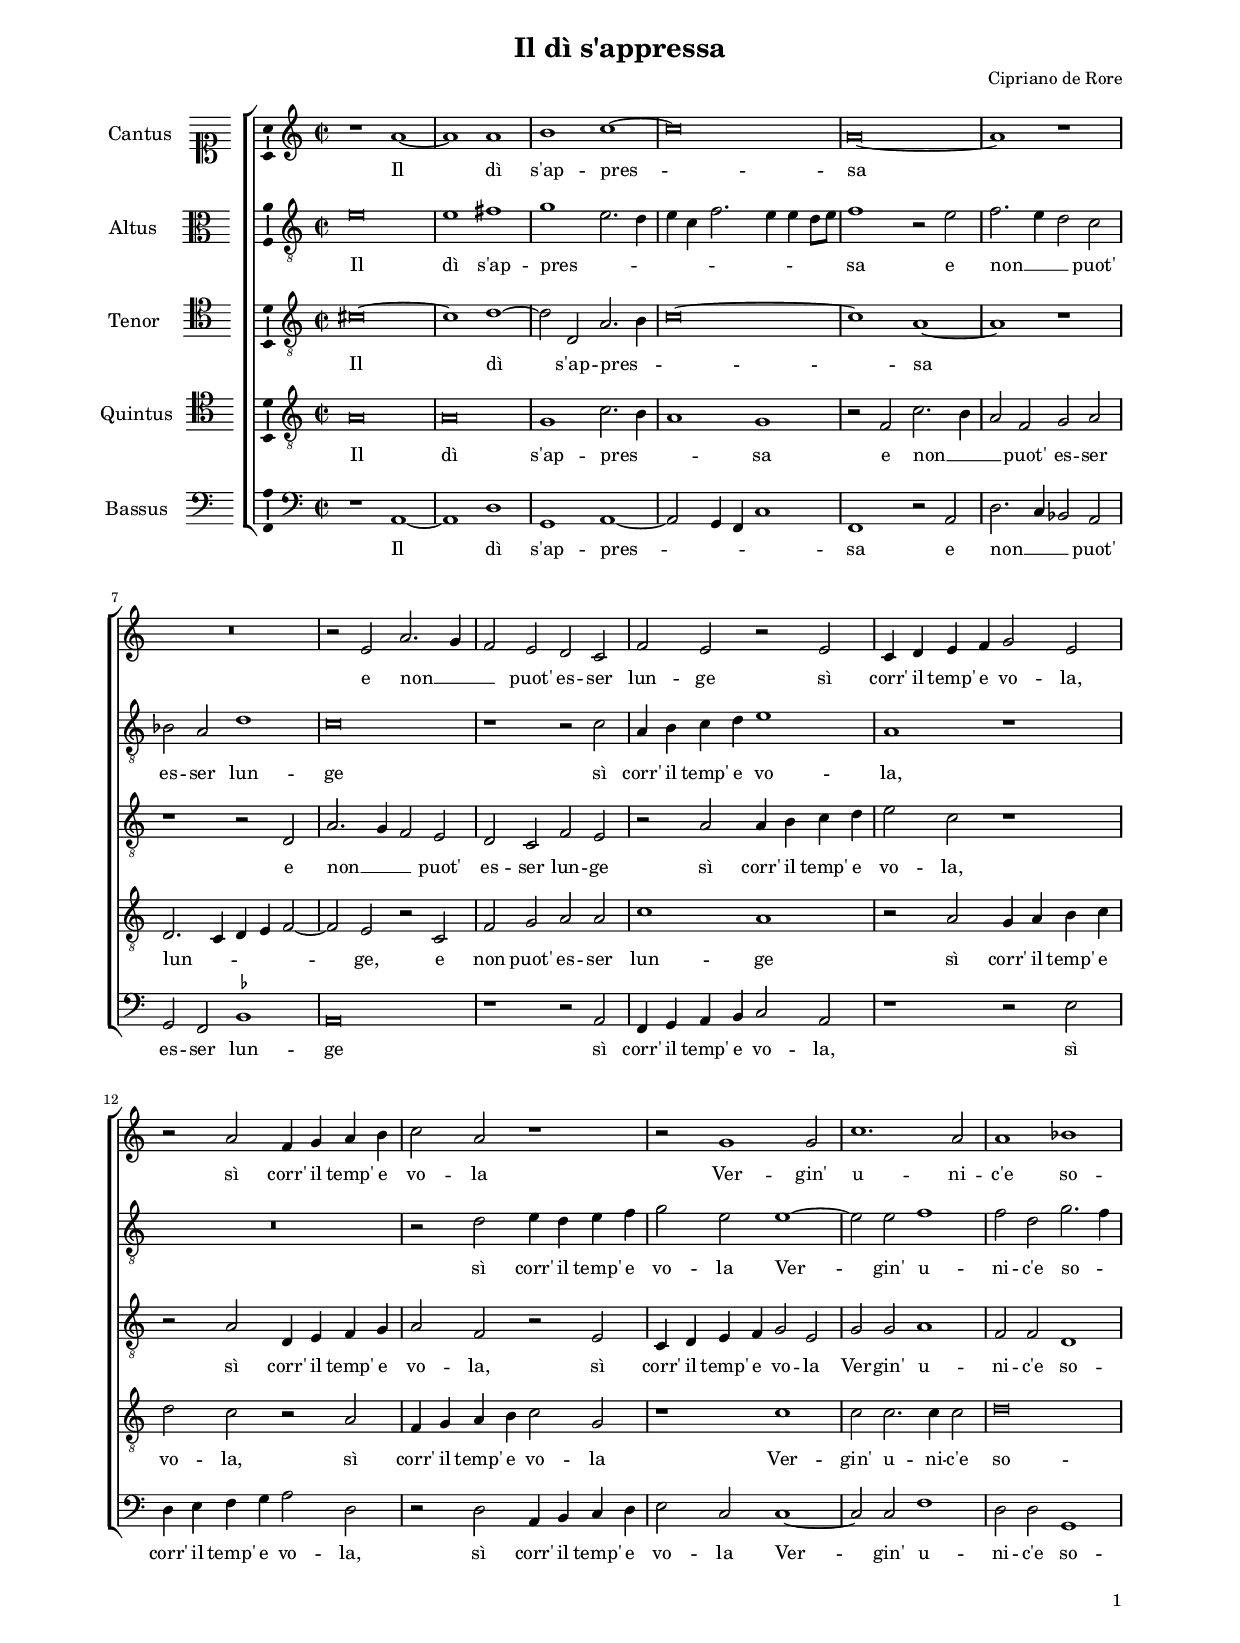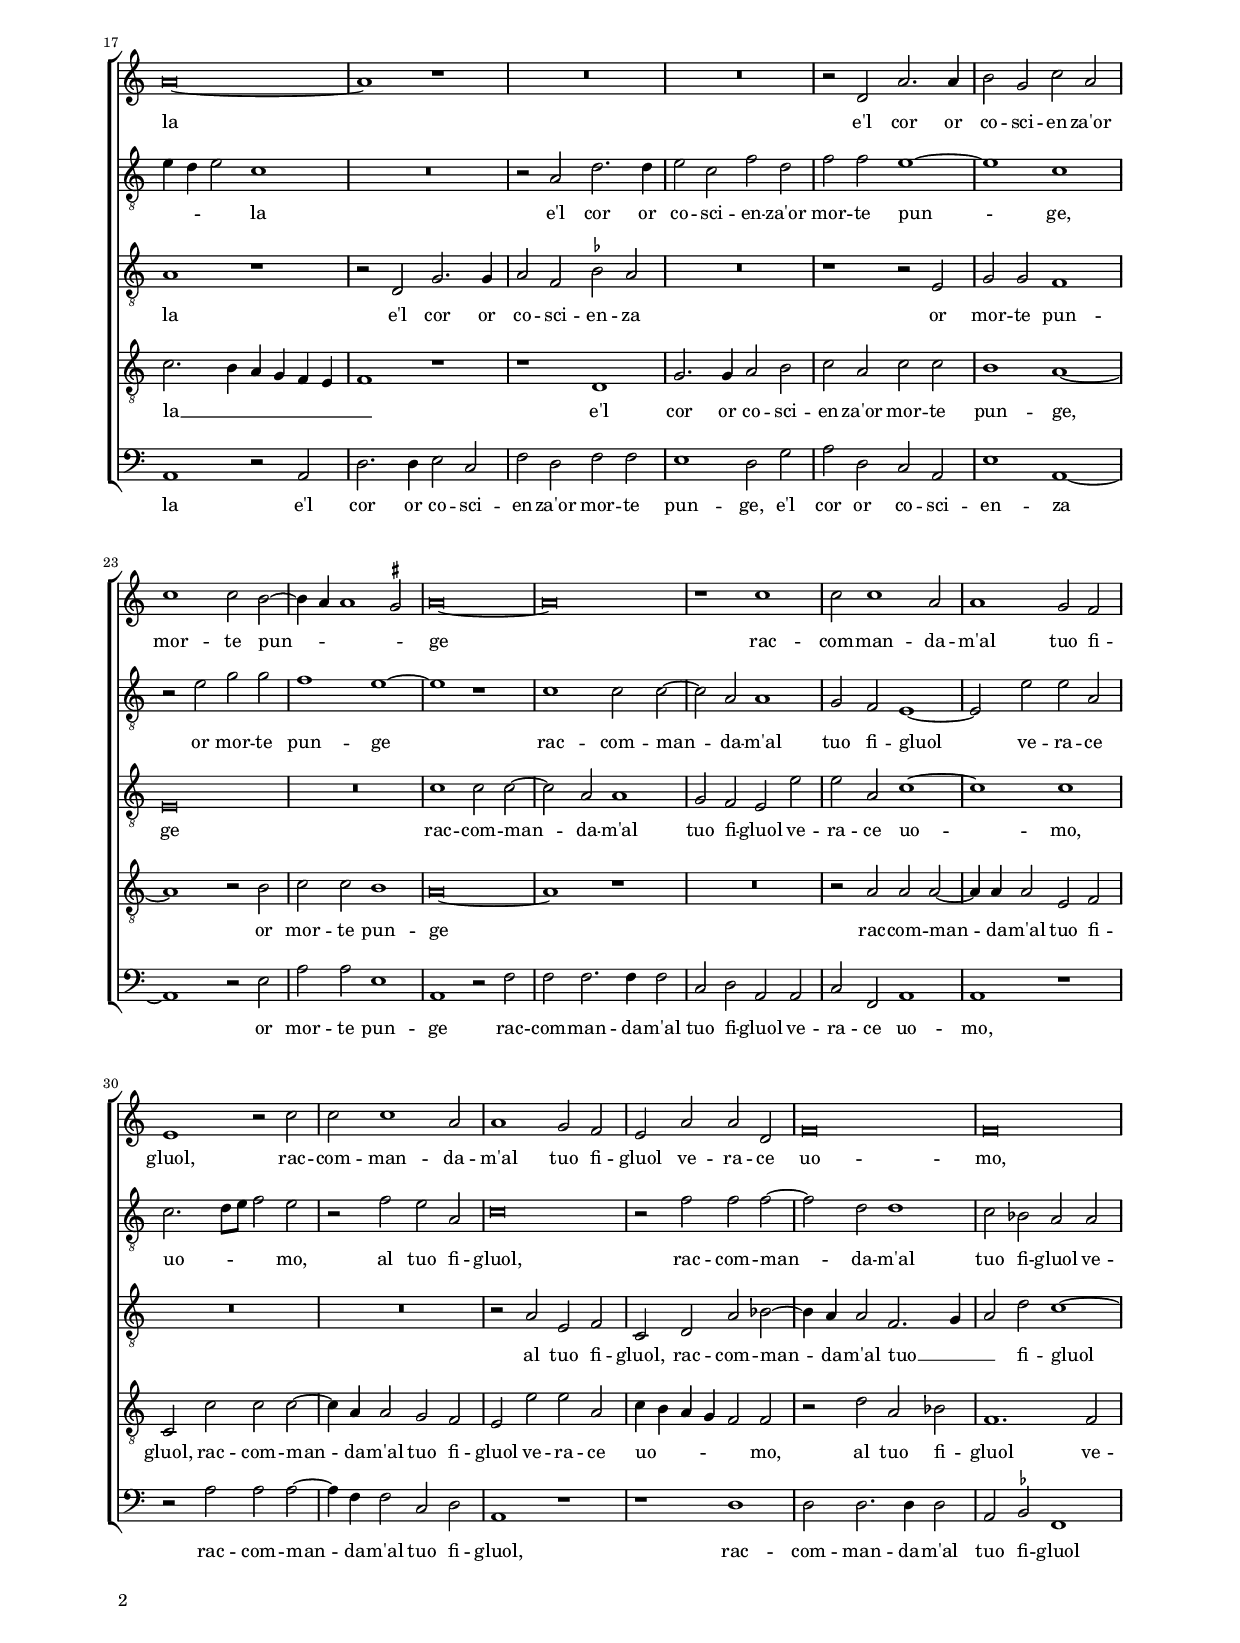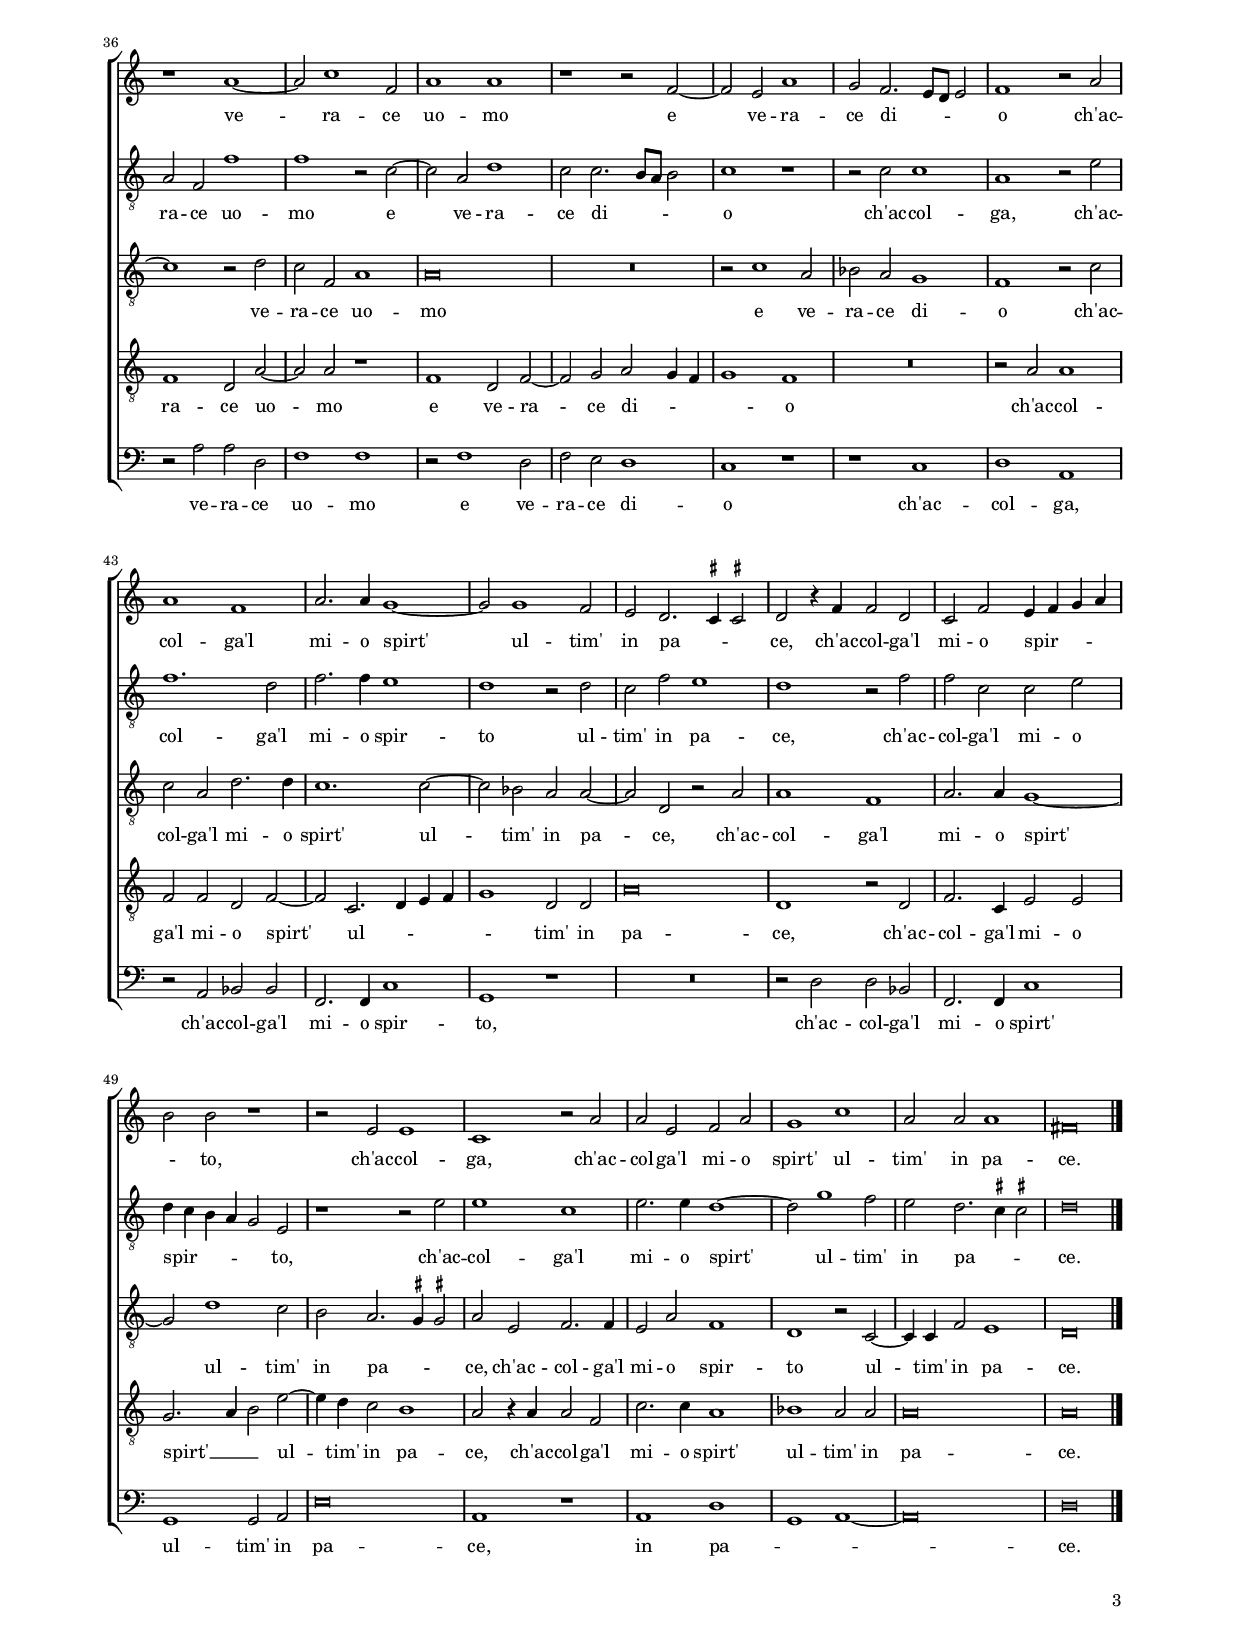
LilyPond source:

\header
{
  title="Il dì s'appressa"
  composer="Cipriano de Rore"
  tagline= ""
}

\version "2.24.1"
\include "deutsch.ly"
#(set-global-staff-size 15)
% #(set-default-paper-size "letter")
#(ly:set-option 'point-and-click #f)

	
\paper
	{
	top-margin = 1.8 \cm
	bottom-margin = 1.2 \cm
	left-margin = 2 \cm
	right-margin = 2 \cm
	ragged-bottom = ##f
	ragged-last-bottom = ##t
	print-page-number = ##f
	system-system-spacing = #'((basic-distance . 16) (minimum-distance . 14) (padding . 5) (strechability . 150))
	oddFooterMarkup=\markup   \fill-line { "" \fromproperty #'page:page-number-string }
	evenFooterMarkup=\markup  \fill-line { \fromproperty #'page:page-number-string "" }
	last-bottom-spacing = #'((basic-distance . 12) (minimum-distance . 7) (padding . 4))
	systems-per-page = 3
%	min-systems-per-page = 3
	markup-system-spacing.basic-distance = #12
	}

	
global = {
	\key c \major
	\time 2/2 \set Score.measureLength = #(ly:make-moment 2/1)
	\skip 1*2*55 \bar "|."
	}

	ficta = { \once \set suggestAccidentals = ##t }
	
	forget = #(define-music-function (music) (ly:music?) #{
		\accidentalStyle forget
		$music
		\accidentalStyle default
		#})
	
	m = \melisma
	me = \melismaEnd



incipitcantus = \markup { \score {
	{
	\set Staff.instrumentName = \markup { \fontsize #1 "Cantus" }
	\key c \major
	\clef soprano
	s4 \bar ""
	}
	\layout  {
	raggedright = ##t
	indent = 1.6 \cm
	line-width = 2.4\cm
	\context { \Staff \remove Time_signature_engraver }
	\override Staff.Clef.Y-extent = #'(0 . 0)
	}} \hspace #1 }
	
      
incipitaltus = \markup { \score {
	{
	\set Staff.instrumentName = \markup { \fontsize #1 "Altus" }
	\key c \major
	\clef alto
	s4 \bar ""
	}
	\layout  {
	raggedright = ##t
	indent = 1.6 \cm
	line-width = 2.4\cm
	\context { \Staff \remove Time_signature_engraver }
	\override Staff.Clef.Y-extent = #'(0 . 0)
	}} \hspace #1 }


incipittenor = \markup { \score {
	{
	\set Staff.instrumentName = \markup { \fontsize #1 "Tenor" }
	\key c \major
	\clef tenor
	s4 \bar ""
	}
	\layout  {
	raggedright = ##t
	indent = 1.6 \cm
	line-width = 2.4\cm
	\context { \Staff \remove Time_signature_engraver }
	\override Staff.Clef.Y-extent = #'(0 . 0)
	}} \hspace #1 }
      
      
incipitquintus = \markup { \score {
	{
	\set Staff.instrumentName = \markup { \fontsize #1 "Quintus" }
	\key c \major
	\clef tenor
	s4 \bar ""
	}
	\layout  {
	raggedright = ##t
	indent = 1.6 \cm
	line-width = 2.4\cm
	\context { \Staff \remove Time_signature_engraver }
	\override Staff.Clef.Y-extent = #'(0 . 0)
	}} \hspace #1 }
      
      
incipitbassus = \markup { \score {
	{
	\set Staff.instrumentName = \markup { \fontsize #1 "Bassus" }
	\key c \major
	\clef bass
	s4 \bar ""
	}
	\layout  {
	raggedright = ##t
	indent = 1.6 \cm
	line-width = 2.4\cm
	\context { \Staff \remove Time_signature_engraver }
	\override Staff.Clef.Y-extent = #'(0 . 0)
	}} \hspace #1 }


cantus =  \relative c''
	{
	r1 a~
	a1 a
	h1 c~
	c\breve
%5
	a\breve~ |
	a1 r
	R\breve
	r2 e a2. \m g4
	f2 \me e d c
%10
	f2 e r e |
	c4 d e f g2 e
	r2 a f4 g a h
	c2 a r1
	r2 g1 g2
%15
	c1. a2 |
	a1 b
	a\breve~
	a1 r
	R\breve
%20
	R\breve |
	r2 d, a'2. a4
	h2 g c a
	c1 c2 h~
	h4 \m a a1 \ficta gis2 \me
%25
	a\breve~ |
	a\breve
	r1 c
	c2 c1 a2
	a1 g2 f
%30
	e1 r2 c' |
	c2 c1 a2
	a1 g2 f
	e2 a a d,
	f\breve
%35
	f\breve |
	r1 a~
	a2 c1 f,2
	a1 a
	r1 r2 f~
%40
	f2 e a1 |
	g2 f2. \m e8 d e2 \me
	f1 r2 a
	a1 f
	a2. a4 g1~
%45
	g2 g1 f2 |
	e2 d2. \m \ficta cis4 \ficta cis!2 \me
	d2 r4 f f2 d
	c2 f e4 \m f g a
	h2 \me h r1
%50
	r2 e, e1 |
	c1 r2 a'
	a2 e f a
	g1 c
	a2 a a1
%55
	fis\breve |
	}


altus =  \relative c'
	{
	e\breve
	e1 fis
	g1 \m e2. d4
	e4 c f2. e4 e d8 e \me
%5
	f1 r2 e |
	f2. \m e4 d2 \me c
	b2 a d1
	c\breve
	r1 r2 c
%10
	a4 h c d e1 |
	a,1 r
	R\breve
	r2 d e4 d e f
	g2 e e1~
%15
	e2 e f1 |
	f2 d g2. \m f4
	e4 d e2 \me c1
	R\breve
	r2 a d2. d4
%20
	e2 c f d |
	f2 f e1~
	e1 c
	r2 e g g
	f1 e~
%25
	e1 r |
	c1 c2 c~
	c2 a a1
	g2 f e1~
	e2 e' e a,
%30
	c2. \m d8 e f2 \me e |
	r2 f e a,
	c\breve
	r2 f f f~
	f2 d d1
%35
	c2 b a a |
	a2 f f'1
	f1 r2 c~
	c2 a d1
	c2 c2. \m h8 a h2 \me
%40
	c1 r |
	r2 c c1
	a1 r2 e'
	f1. d2
	f2. f4 e1
%45
	d1 r2 d |
	c2 f e1
	d1 r2 f
	f2 c c e
	d4 \m c h a g2 \me e
%50
	r1 r2 e' |
	e1 c
	e2. e4 d1~
	d2 g1 f2
	e2 d2. \m \ficta cis4 \ficta cis!2 \me
%55
	d\breve |
	}


tenor =  \relative c'
	{
	cis\breve~
	cis1 d~
	d2 d, a'2. \m h4
	c\breve~
%5
	c1 \me a~ |
	a1 r
	r1 r2 d,
	a'2. \m g4 f2 \me e
	d2 c f e
%10
	r2 a a4 h c d |
	e2 c r1
	r2 a d,4 e f g
	a2 f r2 e
	c4 d e f g2 e
%15
	g2 g a1 |
	f2 f d1
	a'1 r
	r2 d, g2. g4
	a2 f \ficta b a
%20
	R\breve |
	r1 r2 e
	g2 g f1
	e\breve
	R\breve
%25
	c'1 c2 c~ |
	c2 a a1
	g2 f e e'
	e2 a, c1~
	c1 c
%30
	R\breve |
	R\breve
	r2 a e f
	c2 d a' b~
	b4 a a2 f2. \m g4
%35
	a2 \me d c1~ |
	c1 r2 d
	c2 f, a1
	a\breve
	R\breve
%40
	r2 c1 a2 |
	b2 a g1
	f1 r2 c'
	c2 a d2. d4
	c1. c2~
%45
	c2 b a a~ |
	a2 d, r a'
	a1 f
	a2. a4 g1~
	g2 d'1 c2
%50
	h2 a2. \m \ficta gis4 \ficta gis!2 \me |
	a2 e f2. f4
	e2 a f1
	d1 r2 c~
	c4 c f2 e1
%55
	d\breve |
	}

	
quintus  =  \relative c'
	{
	a\breve
	a\breve
	g1 c2. \m h4
	a1 \me g
%5
	r2 f c'2. \m h4 |
	a2 \me f g a
	d,2. \m c4 d e f2~
	f2 \me e r c
	f2 g a a
%10
	c1 a |
	r2 a g4 a h c
	d2 c r a
	f4 g a h c2 g
	r1 c
%15
	c2 c2. c4 c2 |
	d\breve
	c2. \m h4 a g f e
	f1 \me r
	r1 d
%20
	g2. g4 a2 h |
	c2 a c c
	h1 a~
	a1 r2 h
	c2 c h1
%25
	a\breve~ |
	a1 r
	R\breve
	r2 a a a~
	a4 a a2 e f
%30
	c2 c' c c~ |
	c4 a a2 g f
	e2 e' e a,
	c4 \m h a g f2 \me f
	r2 d' a b
%35
	f1. f2 |
	f1 d2 a'~
	a2 a r1
	f1 d2 f~
	f2 g a \m g4 f
%40
	g1 \me f |
	R\breve
	r2 a a1
	f2 f d f~
	f2 c2. \m d4 e f
%45
	g1 \me d2 d |
	a'\breve
	d,1 r2 d
	f2. c4 e2 e
	g2. \m a4 h2 \me e~
%50
	e4 d c2 h1 |
	a2 r4 a a2 f
	c'2. c4 a1
	b1 a2 a
	a\breve
%55
	a\breve |
	}


bassus  =  \relative c
	{
	r1 a~
	a1 d
	g,1 a~
	a2 \m g4 f c'1 \me
%5
	f,1 r2 a |
	d2. \m c4 b2 \me a
	g2 f \ficta b1
	a\breve
	r1 r2 a
%10
	f4 g a h c2 a |
	r1 r2 e'
	d4 e f g a2 d,
	r2 d a4 h c d
	e2 c c1~
%15
	c2 c f1 |
	d2 d g,1
	a1 r2 a
	d2. d4 e2 c
	f2 d f f
%20
	e1 d2 g |
	a2 d, c a
	e'1 a,~
	a1 r2 e'
	a2 a e1
%25
	a,1 r2 f' |
	f2 f2. f4 f2
	c2 d a a
	c2 f, a1
	a1 r
%30
	r2 a' a a~ |
	a4 f f2 c d
	a1 r
	r1 d
	d2 d2. d4 d2
%35
	a2 \ficta b f1 |
	r2 a' a d,
	f1 f
	r2 f1 d2
	f2 e d1
%40
	c1 r |
	r1 c
	d1 a
	r2 a b b
	f2. f4 c'1
%45
	g1 r |
	R\breve
	r2 d' d b
	f2. f4 c'1
	g1 g2 a
%50
	e'\breve |
	a,1 r
	a1 d \m
	g,1 a~
	a\breve \me
%55
	d\breve |
	}

lyricscantus = \lyricmode {
	Il dì s'ap -- pres -- sa e non __ puot' es -- ser lun -- ge
	sì corr' il temp' e vo -- la,
	sì corr' il temp' e vo -- la
	Ver -- gin' u -- ni -- c'e so -- la
	e'l cor or co -- sci -- en -- za'or mor -- te pun -- ge
	rac -- com -- man -- da -- m'al tuo fi -- gluol,
	rac -- com -- man -- da -- m'al tuo fi -- gluol
	ve -- ra -- ce uo -- mo,
	ve -- ra -- ce uo -- mo e ve -- ra -- ce di -- o
	ch'ac -- col -- ga'l mi -- o spirt' ul -- tim' in pa -- ce,
	ch'ac -- col -- ga'l mi -- o spir -- to,
	ch'ac -- col -- ga,
	ch'ac -- col -- ga'l mi -- o spirt' ul -- tim' in pa -- ce.
	}


lyricsaltus = \lyricmode {
	Il dì s'ap -- pres -- sa e non __ puot' es -- ser lun -- ge
	sì corr' il temp' e vo -- la,
	sì corr' il temp' e vo -- la
	Ver -- gin' u -- ni -- c'e so -- la
	e'l cor or co -- sci -- en -- za'or mor -- te pun -- ge,
	or mor -- te pun -- ge
	rac -- com -- man -- da -- m'al tuo fi -- gluol ve -- ra -- ce uo -- mo,
	al tuo fi -- gluol,
	rac -- com -- man -- da -- m'al tuo fi -- gluol ve -- ra -- ce uo -- mo
	e ve -- ra -- ce di -- o
	ch'ac -- col -- ga,
	ch'ac -- col -- ga'l mi -- o spir -- to ul -- tim' in pa -- ce,
	ch'ac -- col -- ga'l mi -- o spir -- to,
	ch'ac -- col -- ga'l mi -- o spirt' ul -- tim' in pa -- ce.
	}


lyricstenor = \lyricmode {
	Il dì s'ap -- pres -- sa e non __ puot' es -- ser lun -- ge
	sì corr' il temp' e vo -- la,
	sì corr' il temp' e vo -- la,
	sì corr' il temp' e vo -- la
	Ver -- gin' u -- ni -- c'e so -- la
	e'l cor or co -- sci -- en -- za or mor -- te pun -- ge
	rac -- com -- man -- da -- m'al tuo fi -- gluol ve -- ra -- ce uo -- mo,
	al tuo fi -- gluol,
	rac -- com -- man -- da -- m'al tuo __ fi -- gluol ve -- ra -- ce uo -- mo
	e ve -- ra -- ce di -- o
	ch'ac -- col -- ga'l mi -- o spirt' ul -- tim' in pa -- ce,
	ch'ac -- col -- ga'l mi -- o spirt' ul -- tim' in pa -- ce,
	ch'ac -- col -- ga'l mi -- o spir -- to ul -- tim' in pa -- ce.
	}


lyricsquintus = \lyricmode {
	Il dì s'ap -- pres -- sa e non __ puot' es -- ser lun -- ge,
	e non puot' es -- ser lun -- ge
	sì corr' il temp' e vo -- la,
	sì corr' il temp' e vo -- la
	Ver -- gin' u -- ni -- c'e so -- la __
	e'l cor or co -- sci -- en -- za'or mor -- te pun -- ge,
	or mor -- te pun -- ge
	rac -- com -- man -- da -- m'al tuo fi -- gluol,
	rac -- com -- man -- da -- m'al tuo fi -- gluol ve -- ra -- ce uo -- mo,
	al tuo fi -- gluol ve -- ra -- ce uo -- mo
	e ve -- ra -- ce di -- o
	ch'ac -- col -- ga'l mi -- o spirt' ul -- tim' in pa -- ce,
	ch'ac -- col -- ga'l mi -- o spirt' __ ul -- tim' in pa -- ce,
	ch'ac -- col -- ga'l mi -- o spirt' ul -- tim' in pa -- ce.
	}


lyricsbassus = \lyricmode {
	Il dì s'ap -- pres -- sa e non __ puot' es -- ser lun -- ge
	sì corr' il temp' e vo -- la,
	sì corr' il temp' e vo -- la,
	sì corr' il temp' e vo -- la
	Ver -- gin' u -- ni -- c'e so -- la
	e'l cor or co -- sci -- en -- za'or mor -- te pun -- ge,
	e'l cor or co -- sci -- en -- za or mor -- te pun -- ge
	rac -- com -- man -- da -- m'al tuo fi -- gluol ve -- ra -- ce uo -- mo,
	rac -- com -- man -- da -- m'al tuo fi -- gluol,
	rac -- com -- man -- da -- m'al tuo fi -- gluol ve -- ra -- ce uo -- mo
	e ve -- ra -- ce di -- o
	ch'ac -- col -- ga,
	ch'ac -- col -- ga'l mi -- o spir -- to,
	ch'ac -- col -- ga'l mi -- o spirt' ul -- tim' in pa -- ce,
	in pa -- ce.
	}


\score
{  
	\transpose c c {
	\new ChoirStaff \with { \override StaffGrouper.staff-staff-spacing.basic-distance = #12 }
	<<

	\new Staff << \global
	\new Voice="v1" {
		\set Staff.instrumentName=\incipitcantus
%		\set Staff.instrumentName= "S"
		\set Staff.midiInstrument = "reed organ"
		\clef violin
		\cantus }
	\new Lyrics \lyricsto "v1" {\lyricscantus }
	>>


	\new Staff << \global
	\new Voice="v2" {
		\set Staff.instrumentName=\incipitaltus
%		\set Staff.instrumentName= "A"
		\set Staff.midiInstrument = "reed organ"
		\clef "G_8" 
		\altus}
	\new Lyrics \lyricsto "v2" {\lyricsaltus }
	>>


	\new Staff << \global
	\new Voice="v3" {
		\set Staff.instrumentName=\incipittenor
%		\set Staff.instrumentName= "T"
		\set Staff.midiInstrument = "reed organ"
		\clef "G_8"
		\tenor }
	\new Lyrics \lyricsto "v3" {\lyricstenor }
	>>


	\new Staff << \global
	\new Voice="v5" {
		\set Staff.instrumentName=\incipitquintus
%		\set Staff.instrumentName= "Q"
		\set Staff.midiInstrument = "reed organ"
		\clef "G_8"
		\quintus}
	\new Lyrics \lyricsto "v5" {\lyricsquintus }
	>>


	\new Staff << \global
	\new Voice="v4" {
		\set Staff.instrumentName=\incipitbassus
%		\set Staff.instrumentName= "B"
		\set Staff.midiInstrument = "reed organ"
		\clef bass 
		\bassus }
	\new Lyrics \lyricsto "v4" {\lyricsbassus}
	>>

	>>
	} % transpose

	\layout
	{
	indent = 2.3\cm
	\context { \Lyrics \override VerticalAxisGroup.nonstaff-relatedstaff-spacing.padding = #1.5 }
	\context { \Staff \override TimeSignature.break-visibility = #end-of-line-invisible }
	\context { \Staff \consists Ambitus_engraver }
	\context { \Score \override BarNumber.padding = #2 }
	\context { \Voice \override NoteHead.style = #'baroque }
	}
	
\midi
	{
	\tempo 2 = 90
	}
	
}


% EOF
